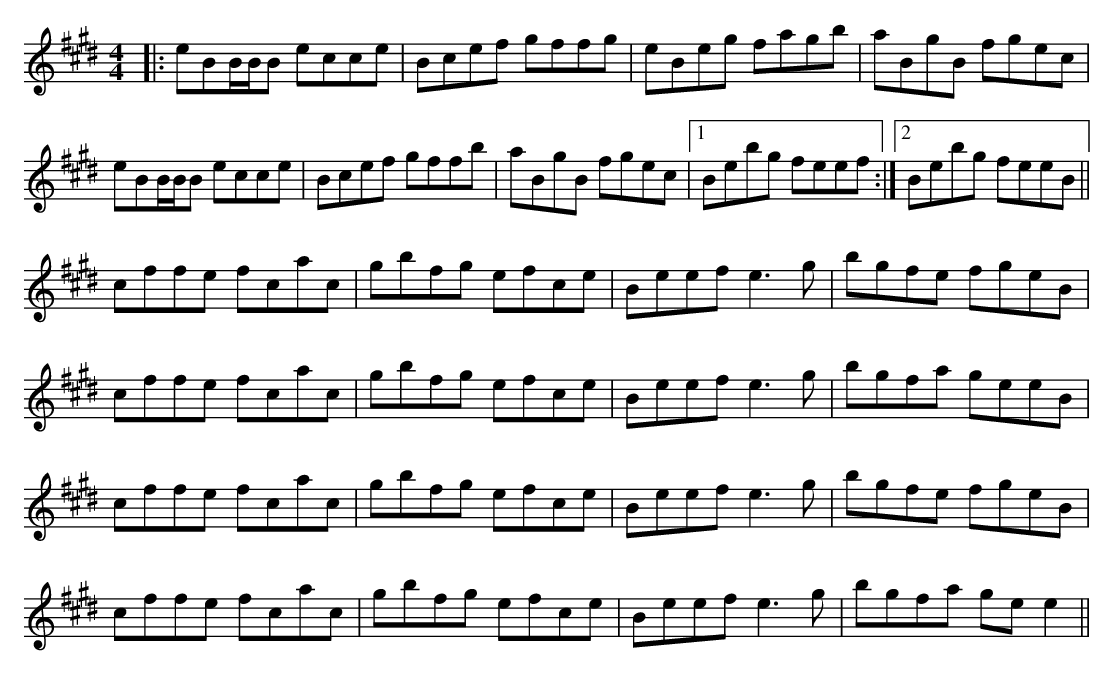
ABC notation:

X:1
M:4/4
K:E
|:eBB/B/B ecce|Bcef gffg|eBeg fagb|aBgB fgec|
eBB/B/B ecce|Bcef gffb|aBgB fgec|1 Bebg feef:|2 Bebg feeB||
cffe fcac|gbfg efce|Beef e3 g|bgfe fgeB|
cffe fcac|gbfg efce|Beef e3 g|bgfa geeB|
cffe fcac|gbfg efce|Beef e3 g|bgfe fgeB|
cffe fcac|gbfg efce|Beef e3 g|bgfa ge e2||
